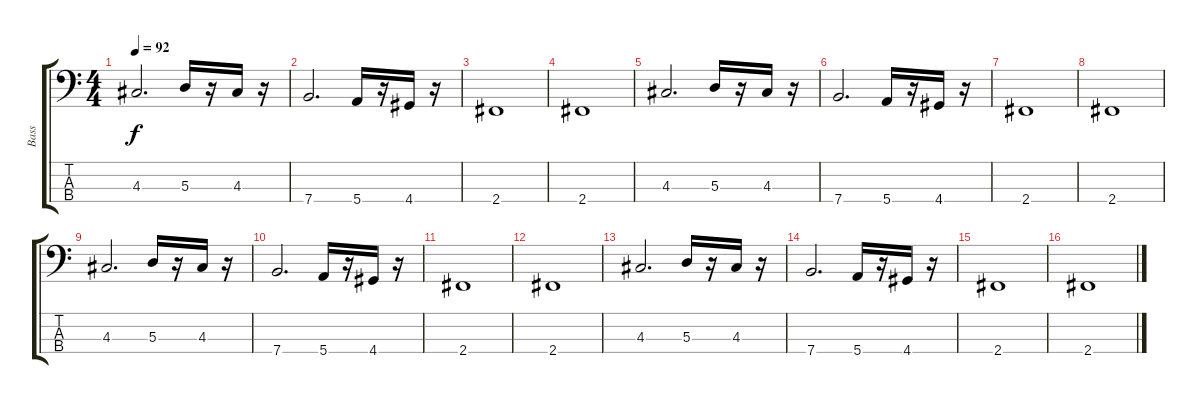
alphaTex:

\track ("Bass" "Bass") {instrument electricbassfinger}
\staff {score tabs}
\tuning (G2 D2 A1 E1) {hide}
\ts (4 4)
\tempo 92
\clef f4
\ks c
4.3.2{d dy f} 5.3.16 r.16 4.3.16 r.16 |
7.4.2{d} 5.4.16 r.16 4.4.16 r.16 |
2.4.1 |
2.4.1 |
4.3.2{d} 5.3.16 r.16 4.3.16 r.16 |
7.4.2{d} 5.4.16 r.16 4.4.16 r.16 |
2.4.1 |
2.4.1 |
4.3.2{d} 5.3.16 r.16 4.3.16 r.16 |
7.4.2{d} 5.4.16 r.16 4.4.16 r.16 |
2.4.1 |
2.4.1 |
4.3.2{d} 5.3.16 r.16 4.3.16 r.16 |
7.4.2{d} 5.4.16 r.16 4.4.16 r.16 |
2.4.1 |
2.4.1
